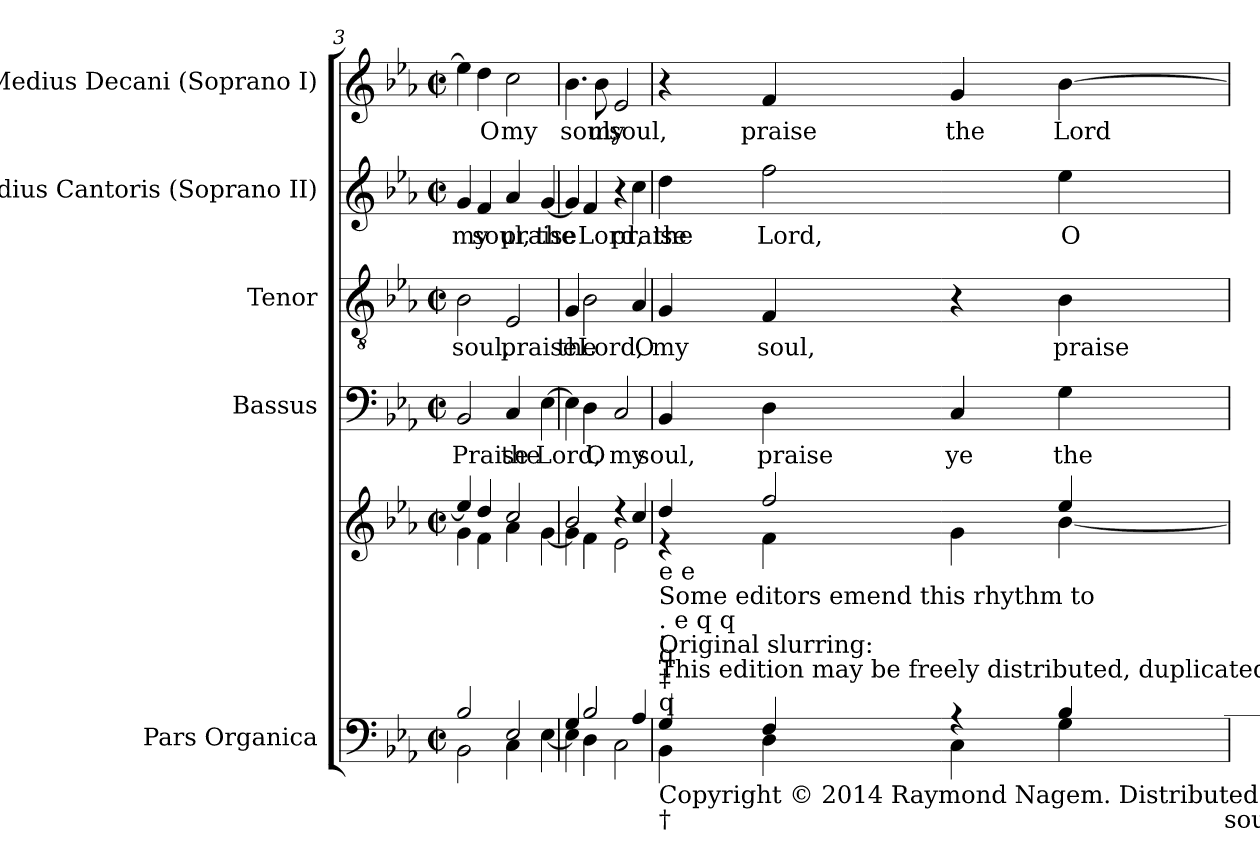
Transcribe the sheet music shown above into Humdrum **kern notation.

**kern	**kern	**kern	**text	**kern	**text	**kern	**text	**kern	**text
*part5	*part5	*part4	*part4	*part3	*part3	*part2	*part2	*part1	*part1
*staff6	*staff5	*staff4	*staff4	*staff3	*staff3	*staff2	*staff2	*staff1	*staff1
*I"Pars Organica	*	*I"Bassus	*	*I"Tenor	*	*I"Medius Cantoris (Soprano II)	*	*I"Medius Decani (Soprano I)	*
*clefF4	*clefG2	*clefF4	*	*clefGv2	*	*clefG2	*	*clefG2	*
*	*	*	*	*ITrd7c12	*	*	*	*	*
*k[b-e-a-]	*k[b-e-a-]	*k[b-e-a-]	*	*k[b-e-a-]	*	*k[b-e-a-]	*	*k[b-e-a-]	*
*E-:	*E-:	*E-:	*	*E-:	*	*E-:	*	*E-:	*
*M2/2	*M2/2	*M2/2	*	*M2/2	*	*M2/2	*	*M2/2	*
*met(c|)	*met(c|)	*met(c|)	*	*met(c|)	*	*met(c|)	*	*met(c|)	*
=3	=3	=3	=3	=3	=3	=3	=3	=3	=3
*^	*^	*	*	*	*	*	*	*	*
!	!	!	!	!	!LO:LY:b:color=#000000	!	!	!	!	!	!
!	!	!	!	!	!	!	!LO:LY:b:color=#000000	!	!	!	!
!	!	!	!	!	!	!	!	!	!LO:LY:b:color=#000000	!	!
2B-i/	2BB-i\	4ee-i/]	4gi\	2BB-i/	Praise	2BB-i\	soul,	4gi/	my	4ee-i\]	.
!	!	!	!	!	!	!	!	!	!LO:LY:b:color=#000000	!	!
!	!	!	!	!	!	!	!	!	!	!	!LO:LY:b:color=#000000
.	.	4ddi/	4fi\	.	.	.	.	4fi/	soul,	4ddi\	O
!	!	!	!	!	!LO:LY:b:color=#000000	!	!	!	!	!	!
!	!	!	!	!	!	!	!LO:LY:b:color=#000000	!	!	!	!
!	!	!	!	!	!	!	!	!	!LO:LY:b:color=#000000	!	!
!	!	!	!	!	!	!	!	!	!	!	!LO:LY:b:color=#000000
2E-i/	4Ci\	2cci/	4a-i\	4Ci/	the	2EE-i/	praise	4a-i/	praise	2cci\	my
!	!	!	!	!	!LO:LY:b:color=#000000	!	!	!	!	!	!
!	!	!	!	!	!	!	!	!	!LO:LY:b:color=#000000	!	!
.	[4E-i\	.	[4gi\	[4E-i\	Lord,	.	.	[4gi/	the	.	.
=4	=4	=4	=4	=4	=4	=4	=4	=4	=4	=4	=4
!	!	!	!	!	!	!	!LO:LY:b:color=#000000	!	!	!	!
!	!	!	!	!	!	!	!	!	!	!	!LO:LY:b:color=#000000
4Gi/	4E-i\]	2b-i/	4gi\]	4E-i\]	.	4GGi/	the	4gi/]	.	4.b-i\	soul,
!	!	!	!	!	!LO:LY:b:color=#000000	!	!	!	!	!	!
!	!	!	!	!	!	!	!LO:LY:b:color=#000000	!	!	!	!
!	!	!	!	!	!	!	!	!	!LO:LY:b:color=#000000	!	!
2B-i/	4Di\	.	4fi\	4Di\	O	2BB-i\	Lord,	4fi/	Lord,	.	.
!	!	!	!	!	!	!	!	!	!	!	!LO:LY:b:color=#000000
.	.	.	.	.	.	.	.	.	.	8b-i\	my
!	!	!	!	!	!LO:LY:b:color=#000000	!	!	!	!	!	!
!	!	!	!	!	!	!	!	!	!	!	!LO:LY:b:color=#000000
.	2Ci\	4r	2e-i\	2Ci/	my	.	.	4r	.	2e-i/	soul,
!	!	!	!	!	!	!	!LO:LY:b:color=#000000	!	!	!	!
!	!	!	!	!	!	!	!	!	!LO:LY:b:color=#000000	!	!
4A-i/	.	4cci/	.	.	.	4AA-i/	O	4cci\	praise	.	.
!!LO:LB:g=z
=5	=5	=5	=5	=5	=5	=5	=5	=5	=5	=5	=5
!	!	!	!	!	!LO:LY:b:color=#000000	!	!	!	!	!	!
!	!	!	!	!	!	!	!LO:LY:b:color=#000000	!	!	!	!
!LO:TX:b:t=Copyright © 2014 Raymond Nagem. Distributed under the terms of the CPDL license (http&colon;//www.cpdl.org.)	!	!	!	!	!	!	!	!	!	!	!
!LO:TX:t=This edition may be freely distributed, duplicated, performed, or recorded.	!	!	!	!	!	!	!	!	!	!	!
!LO:TX:b:t=†	!	!	!	!	!	!	!	!	!	!	!
!LO:TX:t=Original slurring&colon;	!	!	!	!	!	!	!	!	!	!	!
!LO:TX:t=q	!	!	!	!	!	!	!	!	!	!	!
!LO:TX:t=.   e q  q	!	!	!	!	!	!	!	!	!	!	!
!LO:TX:t=‡	!	!	!	!	!	!	!	!	!	!	!
!LO:TX:t=Some editors emend this rhythm to	!	!	!	!	!	!	!	!	!	!	!
!LO:TX:t=q	!	!	!	!	!	!	!	!	!	!	!
!LO:TX:t=e e	!	!	!	!	!	!	!	!	!	!	!
!LO:TX:t=.	!	!	!	!	!	!	!	!	!	!	!
!	!	!	!	!	!	!	!	!	!LO:LY:b:color=#000000	!	!
*	*^	*	*	*	*	*	*	*	*	*	*
4Gi/	4BB-i\	2ryy	4ddi/	4r	4BB-i/	soul,	4GGi/	my	4ddi\	the	4r	.
!	!	!	!	!	!	!LO:LY:b:color=#000000	!	!	!	!	!	!
!	!	!	!	!	!	!	!	!LO:LY:b:color=#000000	!	!	!	!
!	!	!	!	!	!	!	!	!	!	!LO:LY:b:color=#000000	!	!
!	!	!	!	!	!	!	!	!	!	!	!	!LO:LY:b:color=#000000
4Fi/	4Di\	.	2ffi/	4fi\	4Di\	praise	4FFi/	soul,	2ffi\	Lord,	4fi/	praise
!	!	!	!	!	!	!LO:LY:b:color=#000000	!	!	!	!	!	!
!	!	!	!	!	!	!	!	!	!	!	!	!LO:LY:b:color=#000000
4r	4Ci\	4ryy	.	4gi\	4Ci/	ye	4r	.	.	.	4gi/	the
!	!	!	!	!	!	!LO:LY:b:color=#000000	!	!	!	!	!	!
!	!	!	!	!	!	!	!	!LO:LY:b:color=#000000	!	!	!	!
!	!	!	!	!	!	!	!	!	!	!LO:LY:b:color=#000000	!	!
!	!	!	!	!	!	!	!	!	!	!	!	!LO:LY:b:color=#000000
4B-i/	4Gi\	8ryy	4ee-i/	[4b-i\	4Gi\	the	4BB-i\	praise	4ee-i\	O	[4b-i\	Lord
.	.	16ryy	.	.	.	.	.	.	.	.	.	.
.	.	32ryy	.	.	.	.	.	.	.	.	.	.
.	.	64ryy	.	.	.	.	.	.	.	.	.	.
.	.	128...ryy	.	.	.	.	.	.	.	.	.	.
!	!	!LO:TX:b:t=soul,   O	!	!	!	!	!	!	!	!	!	!
!	!	!LO:TX:t=_____	!	!	!	!	!	!	!	!	!	!
.	.	1024ryy	.	.	.	.	.	.	.	.	.	.
*v	*v	*v	*	*	*	*	*	*	*	*	*	*
*	*v	*v	*	*	*	*	*	*	*	*
=	=	=	=	=	=	=	=	=	=
*-	*-	*-	*-	*-	*-	*-	*-	*-	*-
